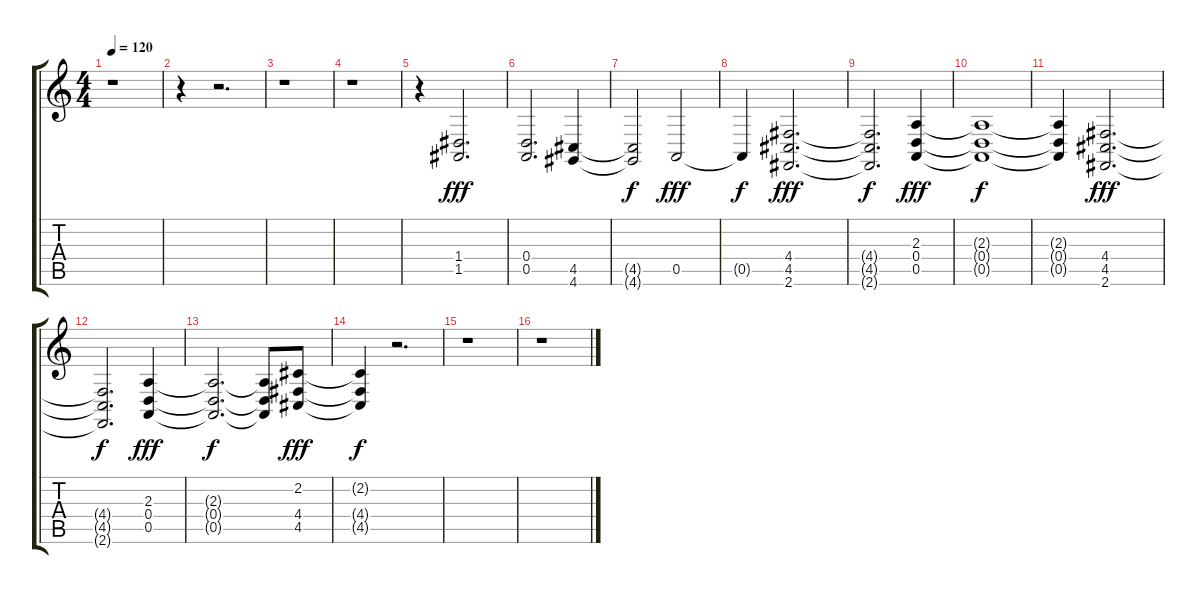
\track "" {instrument stringensemble2}
\staff {score tabs}
\tuning (E4 B3 G3 D3 A2 E2) {hide}
\ts (4 4)
\tempo 120
\clef g2
\ks c
r.1{dy fff} |
r.4 r.2{d} |
r.1 |
r.1 |
r.4 (1.4 1.5).2{d} |
(0.4 0.5).2{d} (4.5 4.6).4 |
(4.5{t} 4.6{t}).2{dy f} 0.5.2{dy fff} |
0.5{t}.4{dy f} (4.4 4.5 2.6).2{d dy fff} |
(4.4{t} 4.5{t} 2.6{t}).2{d dy f} (2.3 0.4 0.5).4{dy fff} |
(2.3{t} 0.4{t} 0.5{t}).1{dy f} |
(2.3{t} 0.4{t} 0.5{t}).4 (4.4 4.5 2.6).2{d dy fff} |
(4.4{t} 4.5{t} 2.6{t}).2{d dy f} (2.3 0.4 0.5).4{dy fff} |
(2.3{t} 0.4{t} 0.5{t}).2{d dy f} (2.3{t} 0.4{t} 0.5{t}).8 (2.2 4.4 4.5).8{dy fff} |
(2.2{t} 4.4{t} 4.5{t}).4{dy f} r.2{d} |
r.1 |
r.1
